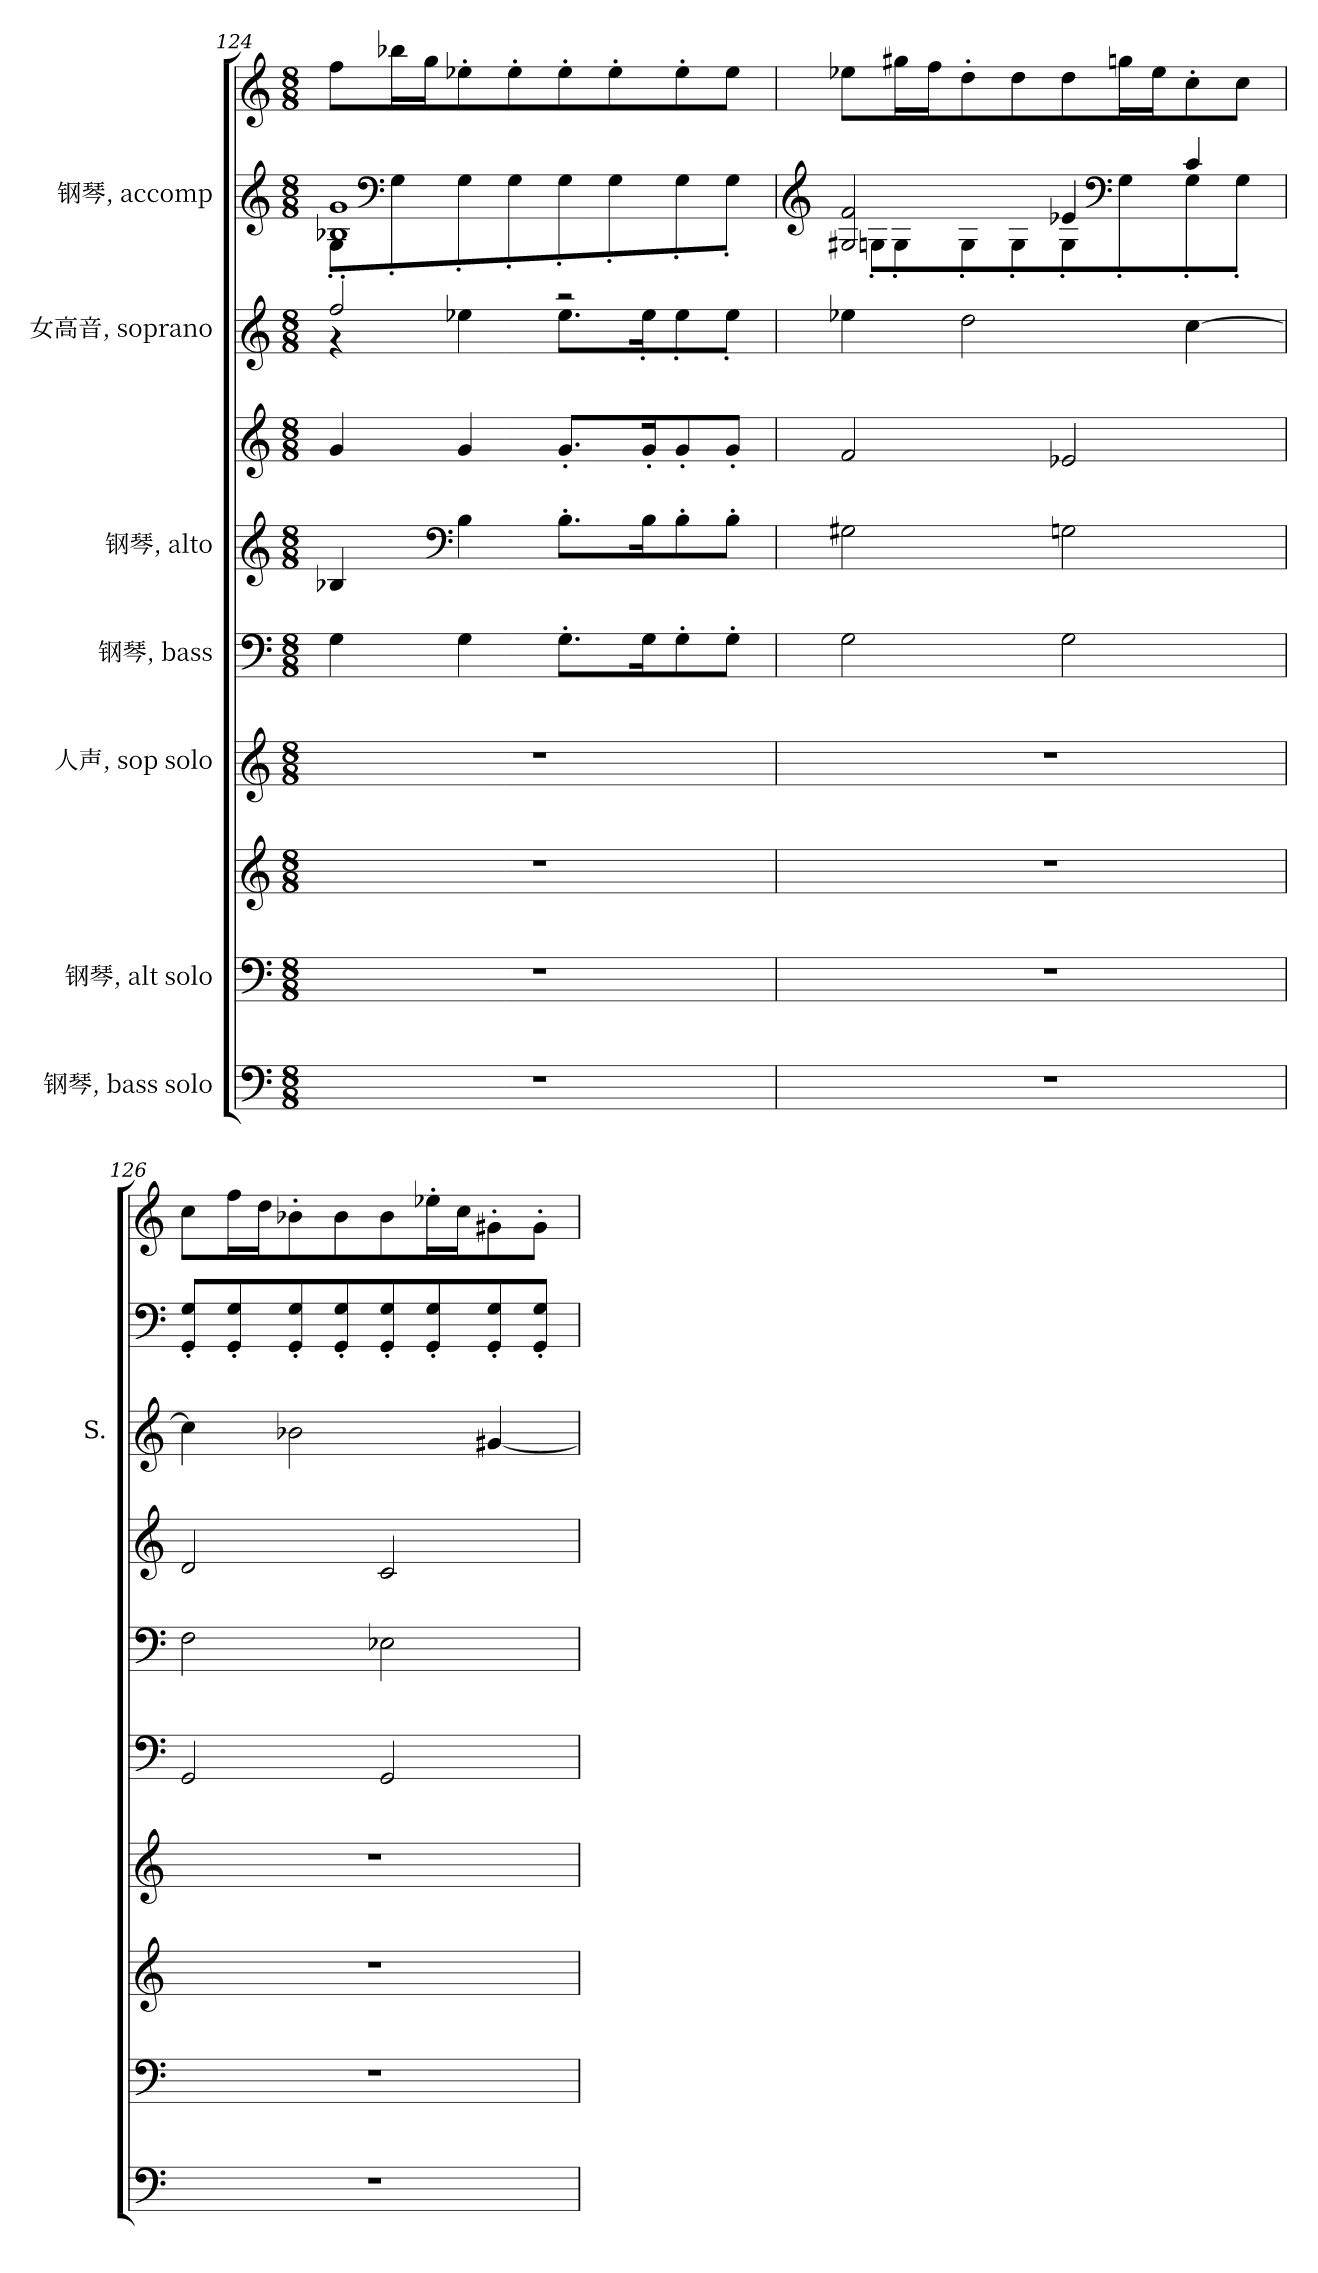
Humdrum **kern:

**kern	**kern	**kern	**kern	**kern	**kern	**kern	**kern	**kern	**kern
*part7	*part6	*part6	*part5	*part4	*part3	*part3	*part2	*part1	*part1
*staff10	*staff9	*staff8	*staff7	*staff6	*staff5	*staff4	*staff3	*staff2	*staff1
*I"钢琴, bass solo	*I"钢琴, alt solo	*	*I"人声, sop solo	*I"钢琴, bass	*I"钢琴, alto	*	*I"女高音, soprano	*I"钢琴, accomp	*
*	*	*	*	*	*	*	*I'S.	*	*
*clefF4	*clefF4	*clefG2	*clefG2	*clefF4	*clefG2	*clefG2	*clefG2	*clefG2	*clefG2
*k[]	*k[]	*k[]	*k[]	*k[]	*k[]	*k[]	*k[]	*k[]	*k[]
*M8/8	*M8/8	*M8/8	*M8/8	*M8/8	*M8/8	*M8/8	*M8/8	*M8/8	*M8/8
=124	=124	=124	=124	=124	=124	=124	=124	=124	=124
*	*	*	*	*	*	*	*^	*^	*
1r	1r	1r	1r	4G\	4B-X/	4g/	2ff'/	4r	1B-X 1g	8G'\L	8ff\L
*	*	*	*	*	*	*	*	*	*clefF4	*	*
.	.	.	.	.	.	.	.	.	.	8G'\	16bb-X\L
.	.	.	.	.	.	.	.	.	.	.	16gg\J
*	*	*	*	*	*clefF4	*	*	*	*	*	*
.	.	.	.	4G\	4B-\	4g/	.	4ee-X\	.	8G'\	8ee-X'\
.	.	.	.	.	.	.	.	.	.	8G'\	8ee-'\
.	.	.	.	8.G'\L	8.B-'\L	8.g'/L	2r	8.ee-\L	.	8G'\	8ee-'\
.	.	.	.	.	.	.	.	.	.	8G'\	8ee-'\
.	.	.	.	16G\K	16B-\K	16g'/K	.	16ee-'\K	.	.	.
.	.	.	.	8G'\	8B-'\	8g'/	.	8ee-'\	.	8G'\	8ee-'\
.	.	.	.	8G'\J	8B-'\J	8g'/J	.	8ee-'\J	.	8G'\J	8ee-\J
*	*	*	*	*	*	*	*v	*v	*	*	*
!!LO:PB:g=z
=125	=125	=125	=125	=125	=125	=125	=125	=125	=125	=125
*	*	*	*	*	*	*	*	*clefG2	*	*
1r	1r	1r	1r	2G\	2G#X\	2f/	4ee-X\	2G#X/ 2f/	8Gn'\L	8ee-X\L
.	.	.	.	.	.	.	.	.	8G'\	16gg#X\L
.	.	.	.	.	.	.	.	.	.	16ff\J
.	.	.	.	.	.	.	2dd\	.	8G'\	8dd'\
.	.	.	.	.	.	.	.	.	8G'\	8dd\
.	.	.	.	2G\	2Gn\	2e-X/	.	4e-X/	8G'\	8dd\
*	*	*	*	*	*	*	*	*clefF4	*	*
.	.	.	.	.	.	.	.	.	8G'\	16ggn\L
.	.	.	.	.	.	.	.	.	.	16ee-\J
.	.	.	.	.	.	.	[4cc\	4c/	8G'\	8cc'\
.	.	.	.	.	.	.	.	.	8G'\J	8cc\J
*	*	*	*	*	*	*	*	*v	*v	*
=126	=126	=126	=126	=126	=126	=126	=126	=126	=126
1r	1r	1r	1r	2GG/	2F\	2d/	4cc\]	8GG/' 8G/'L	8cc\L
.	.	.	.	.	.	.	.	8GG/' 8G/'	16ff\L
.	.	.	.	.	.	.	.	.	16dd\J
.	.	.	.	.	.	.	2b-X\	8GG/' 8G/'	8b-X'\
.	.	.	.	.	.	.	.	8GG/' 8G/'	8b-\
.	.	.	.	2GG/	2E-X\	2c/	.	8GG/' 8G/'	8b-\
.	.	.	.	.	.	.	.	8GG/' 8G/'	16ee-X'\L
.	.	.	.	.	.	.	.	.	16cc\J
.	.	.	.	.	.	.	[4g#X/	8GG/' 8G/'	8g#X'\
.	.	.	.	.	.	.	.	8GG/' 8G/'J	8g#'\J
=	=	=	=	=	=	=	=	=	=
*-	*-	*-	*-	*-	*-	*-	*-	*-	*-
